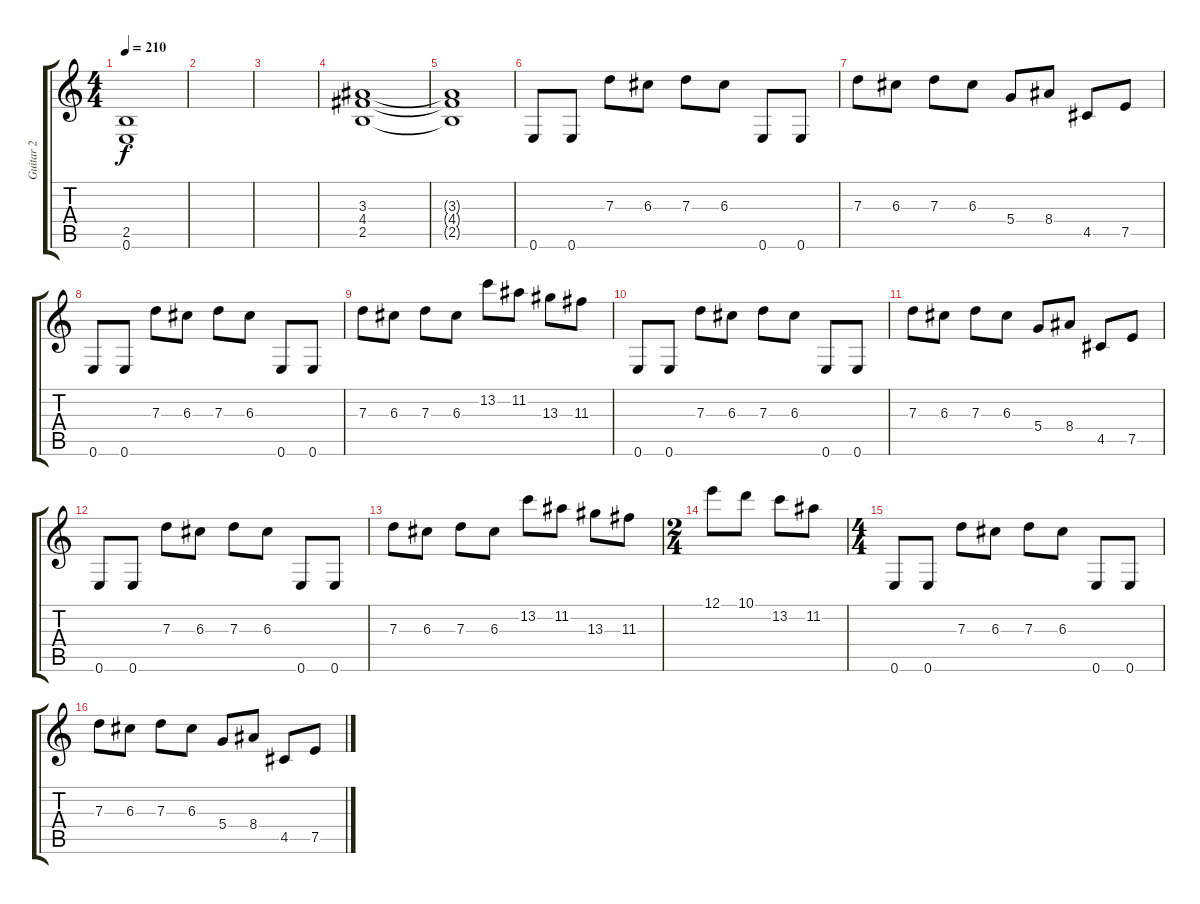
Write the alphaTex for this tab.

\track ("Guitar 2" "Guitar 2") {instrument distortionguitar}
\staff {score tabs}
\tuning (E4 B3 G3 D3 A2 E2) {hide}
\ts (4 4)
\tempo 210
\clef g2
\ks c
(2.5{t} 0.6{t}).1{dy f} |
|
|
(3.3 4.4 2.5).1{volume 16} |
(3.3{t} 4.4{t} 2.5{t}).1 |
0.6.8 0.6.8 7.3.8 6.3.8 7.3.8 6.3.8 0.6.8 0.6.8 |
7.3.8 6.3.8 7.3.8 6.3.8 5.4.8 8.4.8 4.5.8 7.5.8 |
0.6.8 0.6.8 7.3.8 6.3.8 7.3.8 6.3.8 0.6.8 0.6.8 |
7.3.8 6.3.8 7.3.8 6.3.8 13.2.8 11.2.8 13.3.8 11.3.8 |
0.6.8 0.6.8 7.3.8 6.3.8 7.3.8 6.3.8 0.6.8 0.6.8 |
7.3.8 6.3.8 7.3.8 6.3.8 5.4.8 8.4.8 4.5.8 7.5.8 |
0.6.8 0.6.8 7.3.8 6.3.8 7.3.8 6.3.8 0.6.8 0.6.8 |
7.3.8 6.3.8 7.3.8 6.3.8 13.2.8 11.2.8 13.3.8 11.3.8 |
\ts (2 4)
12.1.8 10.1.8 13.2.8 11.2.8 |
\ts (4 4)
0.6.8 0.6.8 7.3.8 6.3.8 7.3.8 6.3.8 0.6.8 0.6.8 |
7.3.8 6.3.8 7.3.8 6.3.8 5.4.8 8.4.8 4.5.8 7.5.8
